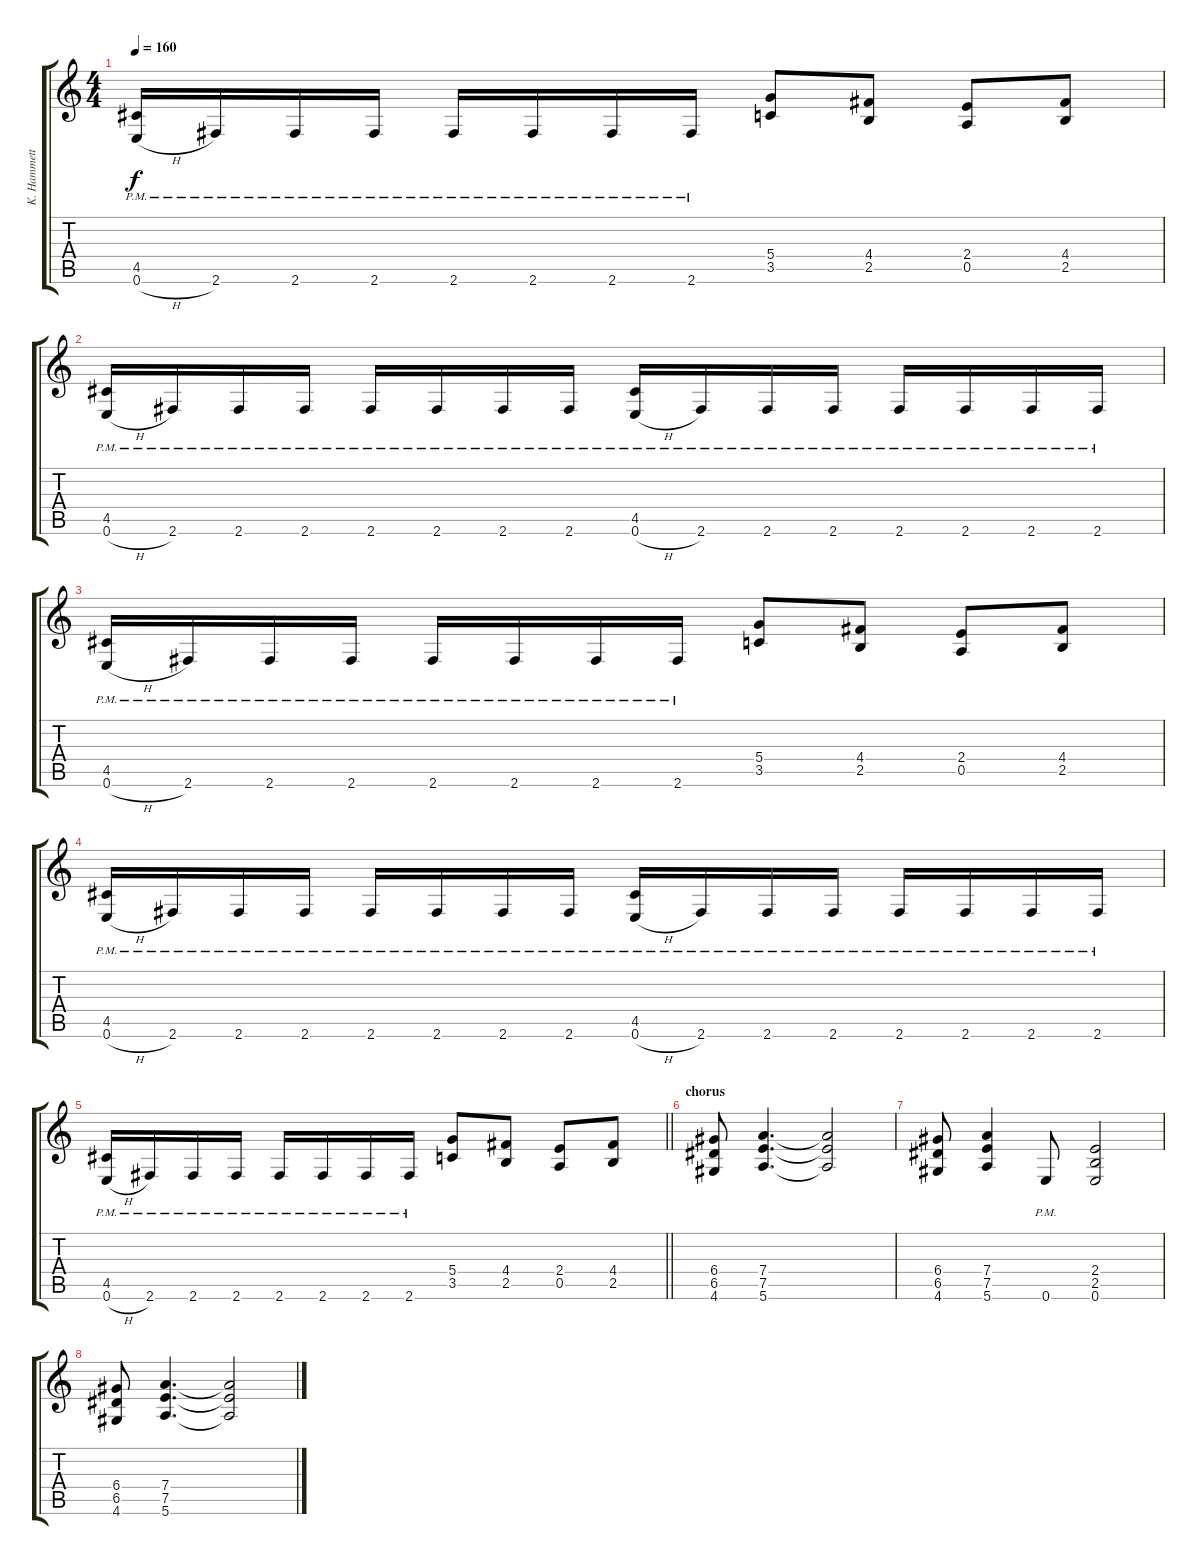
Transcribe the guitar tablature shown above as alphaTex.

\track ("K. Hammett - Rhythm guitar" "K. Hammett") {instrument distortionguitar}
\staff {score tabs}
\tuning (E4 B3 G3 D3 A2 E2) {hide}
\ts (4 4)
\tempo 160
\clef g2
\ks c
(4.5{pm} 0.6{h pm}).16{dy f} 2.6{pm}.16 2.6{pm}.16 2.6{pm}.16 2.6{pm}.16 2.6{pm}.16 2.6{pm}.16 2.6{pm}.16 (5.4 3.5).8 (4.4 2.5).8 (2.4 0.5).8 (4.4 2.5).8 |
(4.5{pm} 0.6{h pm}).16 2.6{pm}.16 2.6{pm}.16 2.6{pm}.16 2.6{pm}.16 2.6{pm}.16 2.6{pm}.16 2.6{pm}.16 (4.5{pm} 0.6{h pm}).16 2.6{pm}.16 2.6{pm}.16 2.6{pm}.16 2.6{pm}.16 2.6{pm}.16 2.6{pm}.16 2.6{pm}.16 |
(4.5{pm} 0.6{h pm}).16 2.6{pm}.16 2.6{pm}.16 2.6{pm}.16 2.6{pm}.16 2.6{pm}.16 2.6{pm}.16 2.6{pm}.16 (5.4 3.5).8 (4.4 2.5).8 (2.4 0.5).8 (4.4 2.5).8 |
(4.5{pm} 0.6{h pm}).16 2.6{pm}.16 2.6{pm}.16 2.6{pm}.16 2.6{pm}.16 2.6{pm}.16 2.6{pm}.16 2.6{pm}.16 (4.5{pm} 0.6{h pm}).16 2.6{pm}.16 2.6{pm}.16 2.6{pm}.16 2.6{pm}.16 2.6{pm}.16 2.6{pm}.16 2.6{pm}.16 |
\barLineRight lightlight
(4.5{pm} 0.6{h pm}).16 2.6{pm}.16 2.6{pm}.16 2.6{pm}.16 2.6{pm}.16 2.6{pm}.16 2.6{pm}.16 2.6{pm}.16 (5.4 3.5).8 (4.4 2.5).8 (2.4 0.5).8 (4.4 2.5).8 |
\section ("" "chorus")
(6.4 6.5 4.6).8 (7.4 7.5 5.6).4{d} (7.4{t} 7.5{t} 5.6{t}).2 |
(6.4 6.5 4.6).8 (7.4 7.5 5.6).4 0.6{pm}.8 (2.4 2.5 0.6).2 |
(6.4 6.5 4.6).8 (7.4 7.5 5.6).4{d} (7.4{t} 7.5{t} 5.6{t}).2
